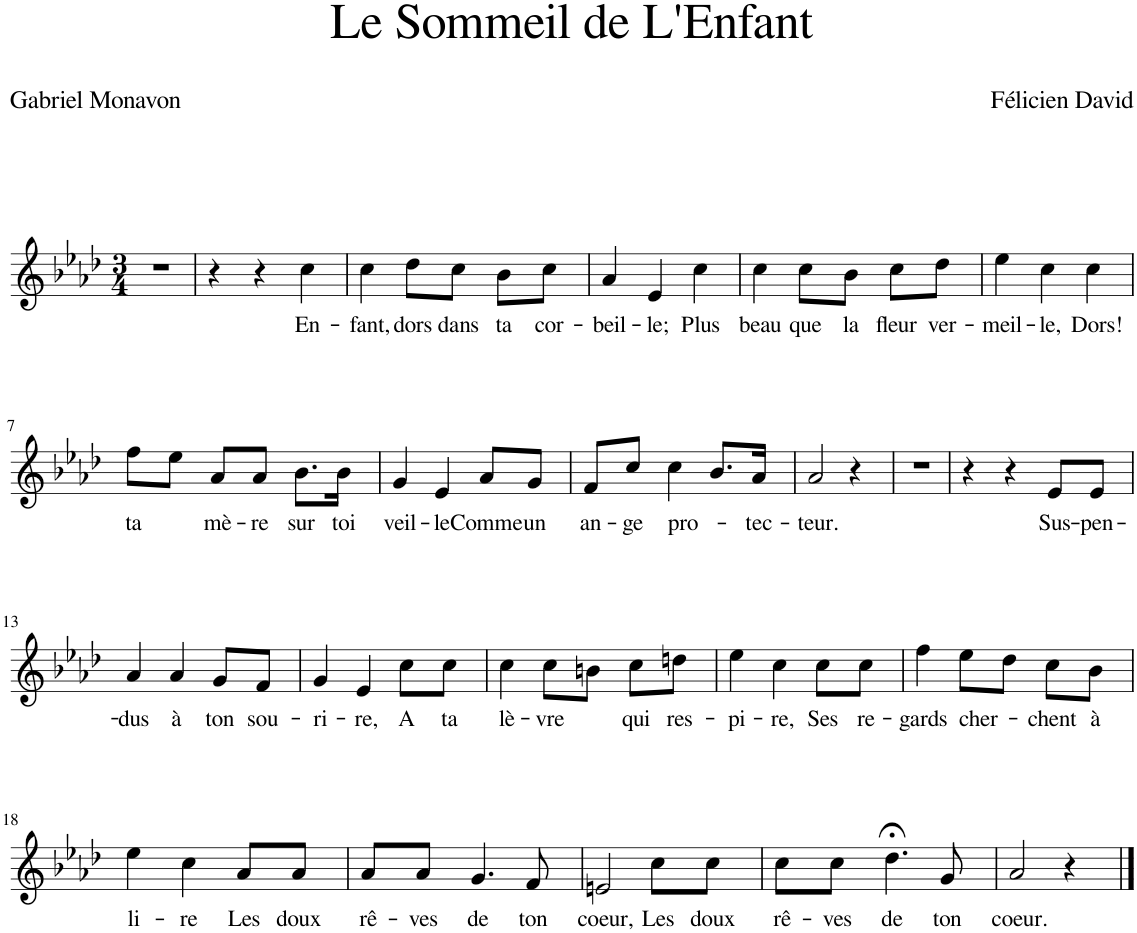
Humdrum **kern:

**kern	**text
*part1	*part1
*staff1	*staff1
*I"Piano	*
*I'Pno	*
*clefG2	*
*k[b-e-a-d-]	*
*M3/4	*
=1	=1
2.r	.
=2	=2
4r	.
4r	.
!	!LO:LY:b
4cc\	En-
=3	=3
!	!LO:LY:b
4cc\	-fant,
!	!LO:LY:b
8dd-\L	dors
!	!LO:LY:b
8cc\J	dans
!	!LO:LY:b
8b-\L	ta
!	!LO:LY:b
8cc\J	cor-
=4	=4
!	!LO:LY:b
4a-/	-beil-
!	!LO:LY:b
4e-/	-le;
!	!LO:LY:b
4cc\	Plus
=5	=5
!	!LO:LY:b
4cc\	beau
!	!LO:LY:b
8cc\L	que
!	!LO:LY:b
8b-\J	la
!	!LO:LY:b
8cc\L	fleur
!	!LO:LY:b
8dd-\J	ver-
=6	=6
!	!LO:LY:b
4ee-\	-meil-
!	!LO:LY:b
4cc\	-le,
!	!LO:LY:b
4cc\	Dors!
!!LO:LB:g=z
=7	=7
!	!LO:LY:b
8ff\L	ta
8ee-\J	.
!	!LO:LY:b
8a-/L	mè-
!	!LO:LY:b
8a-/J	-re
!	!LO:LY:b
8.b-\L	sur
!	!LO:LY:b
16b-\Jk	toi
=8	=8
!	!LO:LY:b
4g/	veil-
!	!LO:LY:b
4e-/	-le
!	!LO:LY:b
8a-/L	Comme
!	!LO:LY:b
8g/J	un
=9	=9
!	!LO:LY:b
8f/L	an-
!	!LO:LY:b
8cc/J	-ge
!	!LO:LY:b
4cc\	pro-
8.b-/L	.
!	!LO:LY:b
16a-/Jk	-tec-
=10	=10
!	!LO:LY:b
2a-/	-teur.
4r	.
=11	=11
2.r	.
=12	=12
4r	.
4r	.
!	!LO:LY:b
8e-/L	Sus-
!	!LO:LY:b
8e-/J	-pen-
!!LO:LB:g=z
=13	=13
!	!LO:LY:b
4a-/	-dus
!	!LO:LY:b
4a-/	à
!	!LO:LY:b
8g/L	ton
!	!LO:LY:b
8f/J	sou-
=14	=14
!	!LO:LY:b
4g/	-ri-
!	!LO:LY:b
4e-/	-re,
!	!LO:LY:b
8cc\L	A
!	!LO:LY:b
8cc\J	ta
=15	=15
!	!LO:LY:b
4cc\	lè-
!	!LO:LY:b
8cc\L	-vre
8bn\J	.
!	!LO:LY:b
8cc\L	qui
!	!LO:LY:b
8ddn\J	res-
=16	=16
!	!LO:LY:b
4ee-\	-pi-
!	!LO:LY:b
4cc\	-re,
!	!LO:LY:b
8cc\L	Ses
!	!LO:LY:b
8cc\J	re-
=17	=17
!	!LO:LY:b
4ff\	-gards
!	!LO:LY:b
8ee-\L	cher-
8dd-\J	.
!	!LO:LY:b
8cc\L	-chent
!	!LO:LY:b
8b-\J	à
!!LO:LB:g=z
=18	=18
!	!LO:LY:b
4ee-\	li-
!	!LO:LY:b
4cc\	-re
!	!LO:LY:b
8a-/L	Les
!	!LO:LY:b
8a-/J	doux
=19	=19
!	!LO:LY:b
8a-/L	rê-
!	!LO:LY:b
8a-/J	-ves
!	!LO:LY:b
4.g/	de
!	!LO:LY:b
8f/	ton
=20	=20
!	!LO:LY:b
2en/	coeur,
!	!LO:LY:b
8cc\L	Les
!	!LO:LY:b
8cc\J	doux
=21	=21
!	!LO:LY:b
8cc\L	rê-
!	!LO:LY:b
8cc\J	-ves
!	!LO:LY:b
4.dd-;<\	de
!	!LO:LY:b
8g/	ton
=22	=22
!	!LO:LY:b
2a-/	coeur.
4r	.
==	==
*-	*-
